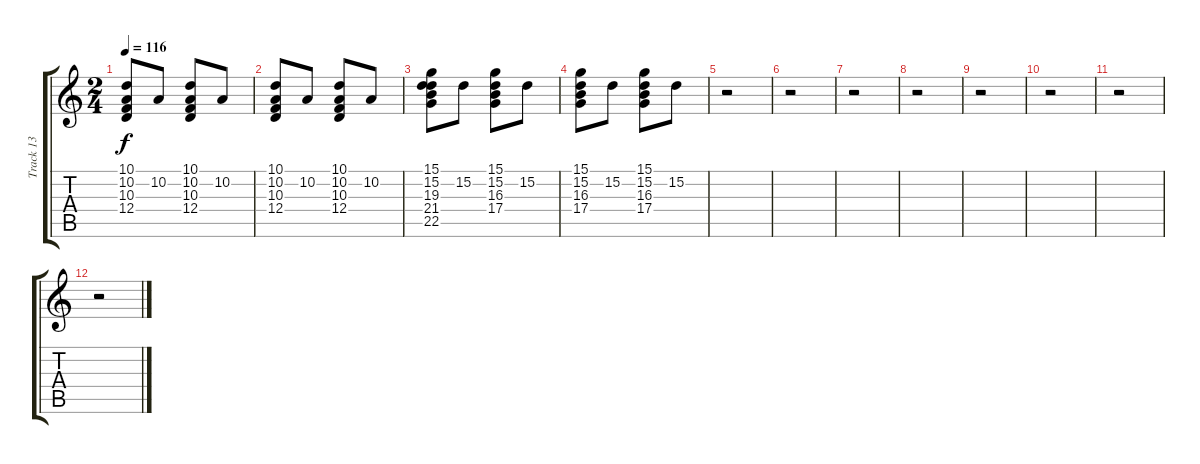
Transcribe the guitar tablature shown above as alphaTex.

\track ("Track 13" "Track 13") {instrument acousticgrandpiano}
\staff {score tabs}
\tuning (E4 B3 G3 D3 A2 E2) {hide}
\ts (2 4)
\tempo 116
\clef g2
\ks c
(10.1 10.2 10.3 12.4).8{dy f} 10.2.8 (10.1 10.2 10.3 12.4).8 10.2.8 |
(10.1 10.2 10.3 12.4).8 10.2.8 (10.1 10.2 10.3 12.4).8 10.2.8 |
(15.1 15.2 19.3 21.4 22.5).8 15.2.8 (15.1 15.2 16.3 17.4).8 15.2.8 |
(15.1 15.2 16.3 17.4).8 15.2.8 (15.1 15.2 16.3 17.4).8 15.2.8 |
r.2 |
r.2 |
r.2 |
r.2 |
r.2 |
r.2 |
r.2 |
r.2
